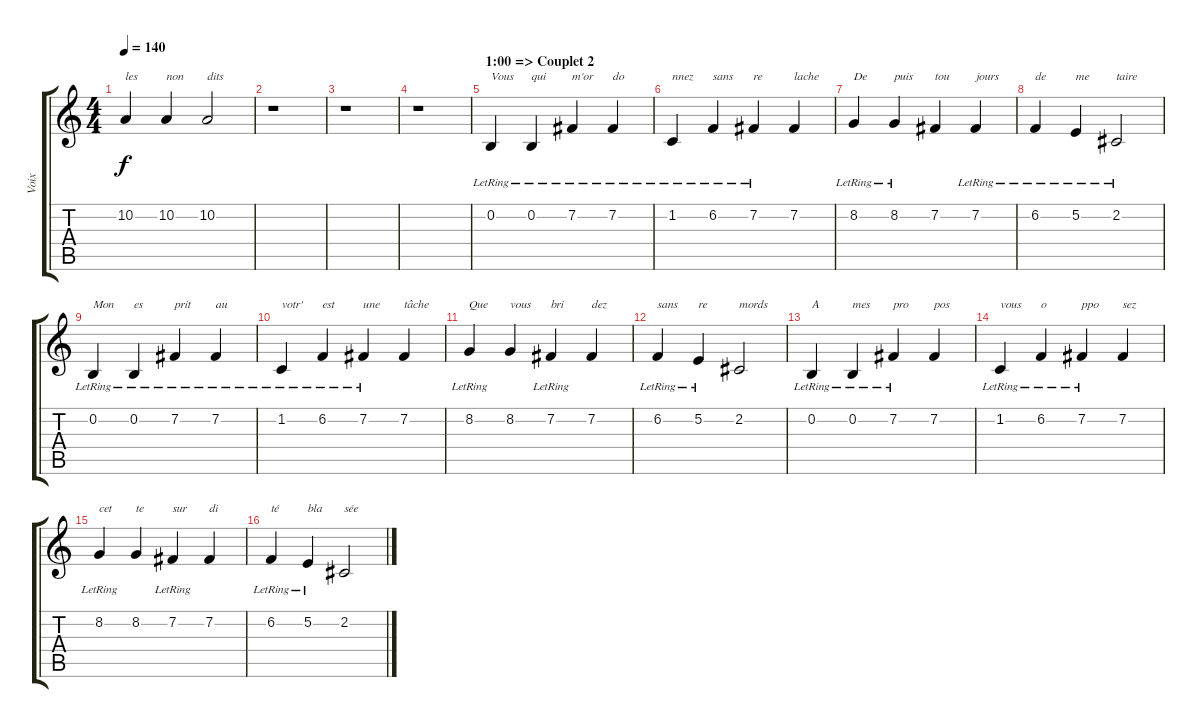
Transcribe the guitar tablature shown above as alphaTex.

\track ("Voix" "Voix") {instrument rockorgan}
\staff {score tabs}
\tuning (E4 B3 G3 D3 A2 E2) {hide}
\ts (4 4)
\tempo 140
\clef g2
\ks c
10.2.4{txt "les" dy f} 10.2.4{txt "non"} 10.2.2{txt "dits"} |
r.1 |
r.1 |
r.1 |
\section ("" "1:00 => Couplet 2 ")
0.2{lr}.4{txt "Vous"} 0.2{lr}.4{txt "qui"} 7.2{lr}.4{txt "m'or"} 7.2{lr}.4{txt "do"} |
1.2{lr}.4{txt "nnez"} 6.2{lr}.4{txt "sans"} 7.2{lr}.4{txt "re"} 7.2.4{txt "lache"} |
8.2{lr}.4{txt "De"} 8.2{lr}.4{txt "puis"} 7.2.4{txt "tou"} 7.2{lr}.4{txt "jours"} |
6.2{lr}.4{txt "de"} 5.2{lr}.4{txt "me"} 2.2{lr}.2{txt "taire"} |
0.2{lr}.4{txt "Mon"} 0.2{lr}.4{txt "es"} 7.2{lr}.4{txt "prit"} 7.2{lr}.4{txt "au"} |
1.2{lr}.4{txt "votr'"} 6.2{lr}.4{txt "est"} 7.2{lr}.4{txt "une"} 7.2.4{txt "tâche"} |
8.2{lr}.4{txt "Que"} 8.2.4{txt "vous"} 7.2{lr}.4{txt "bri"} 7.2.4{txt "dez"} |
6.2{lr}.4{txt "sans"} 5.2{lr}.4{txt "re"} 2.2.2{txt "mords"} |
0.2{lr}.4{txt "A"} 0.2{lr}.4{txt "mes"} 7.2{lr}.4{txt "pro"} 7.2.4{txt "pos"} |
1.2{lr}.4{txt "vous"} 6.2{lr}.4{txt "o"} 7.2{lr}.4{txt "ppo"} 7.2.4{txt "sez"} |
8.2{lr}.4{txt "cet"} 8.2.4{txt "te"} 7.2{lr}.4{txt "sur"} 7.2.4{txt "di"} |
6.2{lr}.4{txt "té"} 5.2{lr}.4{txt "bla"} 2.2.2{txt "sée"}
